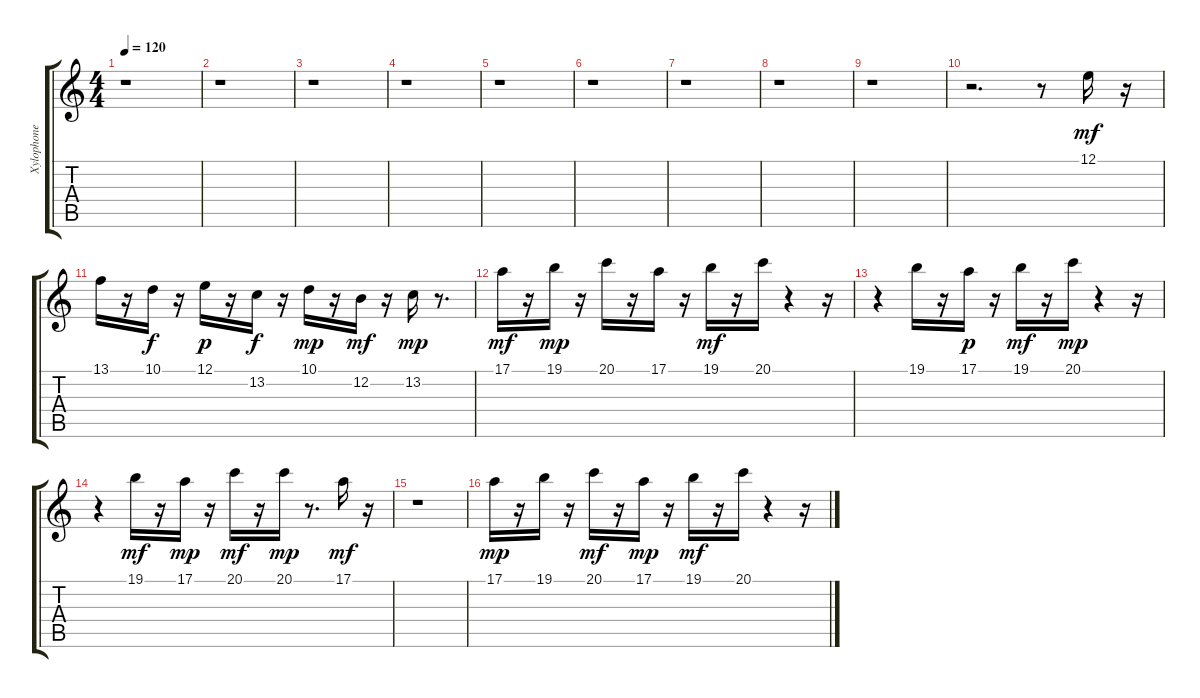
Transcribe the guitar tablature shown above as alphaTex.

\track ("Xylophone" "Xylophone") {instrument xylophone}
\staff {score tabs}
\tuning (E4 B3 G3 D3 A2 E2) {hide}
\ts (4 4)
\tempo 120
\clef g2
\ks c
r.1{dy mf} |
r.1 |
r.1 |
r.1 |
r.1 |
r.1 |
r.1 |
r.1 |
r.1 |
r.2{d} r.8 12.1.16 r.16 |
13.1.16 r.16 10.1.16{dy f} r.16 12.1.16{dy p} r.16 13.2.16{dy f} r.16 10.1.16{dy mp} r.16 12.2.16{dy mf} r.16 13.2.16{dy mp} r.8{d} |
17.1.16{dy mf} r.16 19.1.16{dy mp} r.16 20.1.16 r.16 17.1.16 r.16 19.1.16{dy mf} r.16 20.1.16 r.4 r.16 |
r.4 19.1.16 r.16 17.1.16{dy p} r.16 19.1.16{dy mf} r.16 20.1.16{dy mp} r.4 r.16 |
r.4 19.1.16{dy mf} r.16 17.1.16{dy mp} r.16 20.1.16{dy mf} r.16 20.1.16{dy mp} r.8{d} 17.1.16{dy mf} r.16 |
r.1 |
17.1.16{dy mp} r.16 19.1.16 r.16 20.1.16{dy mf} r.16 17.1.16{dy mp} r.16 19.1.16{dy mf} r.16 20.1.16 r.4 r.16
